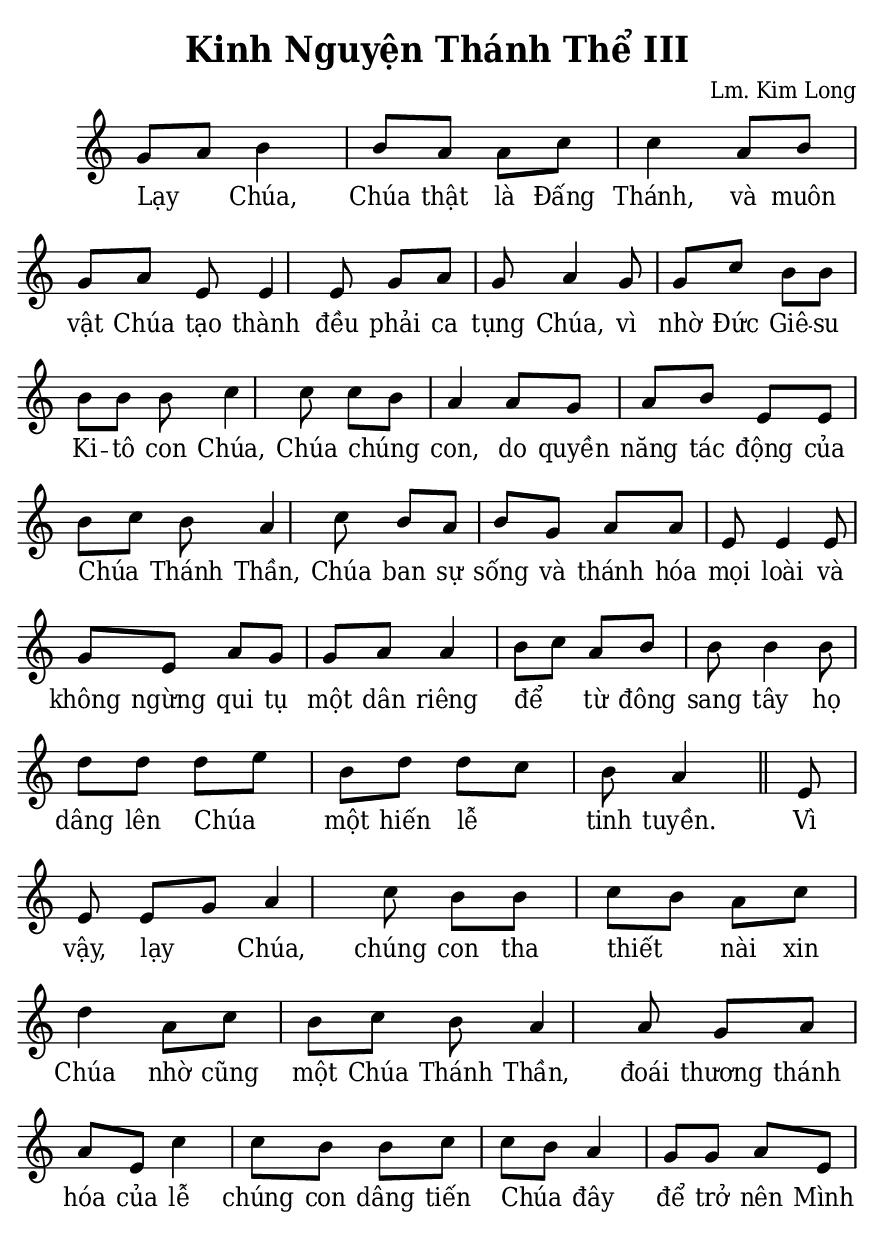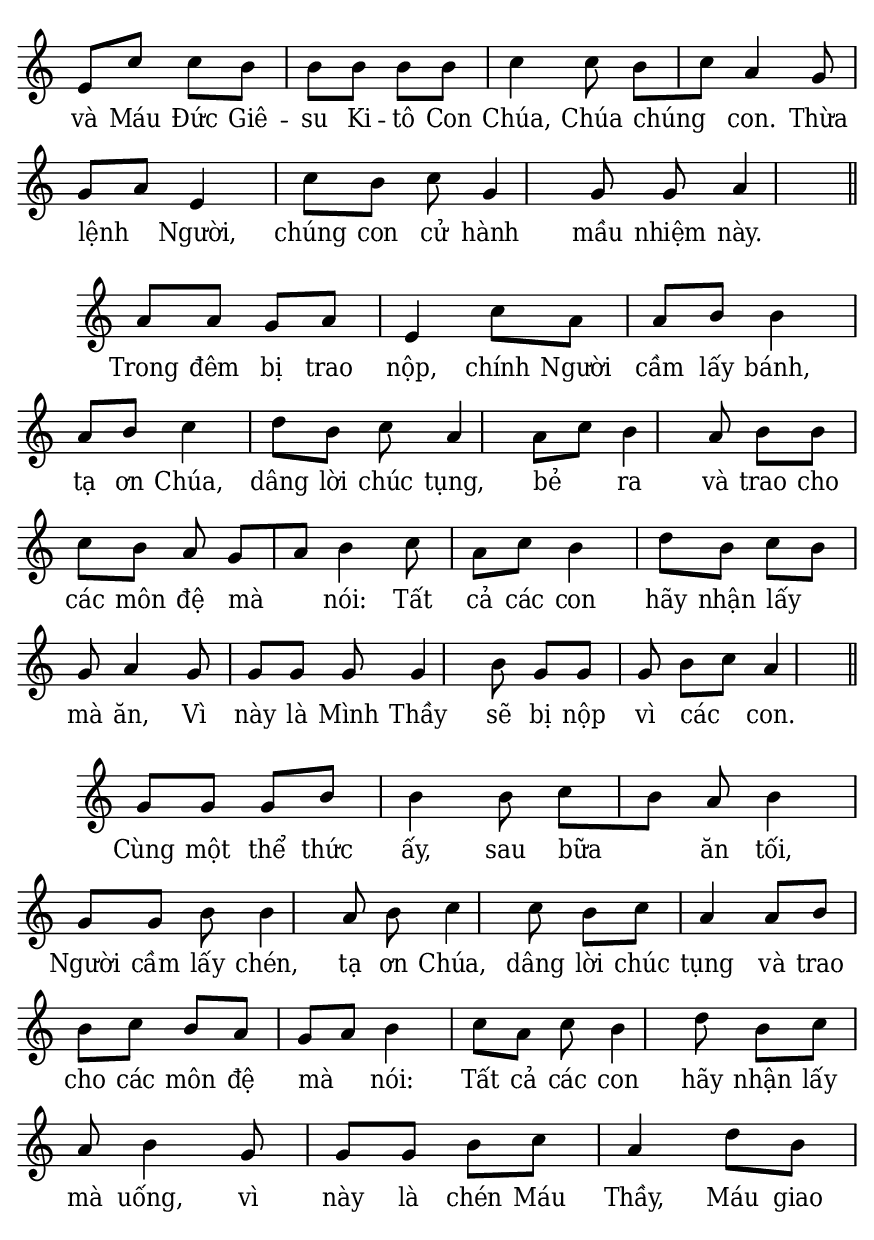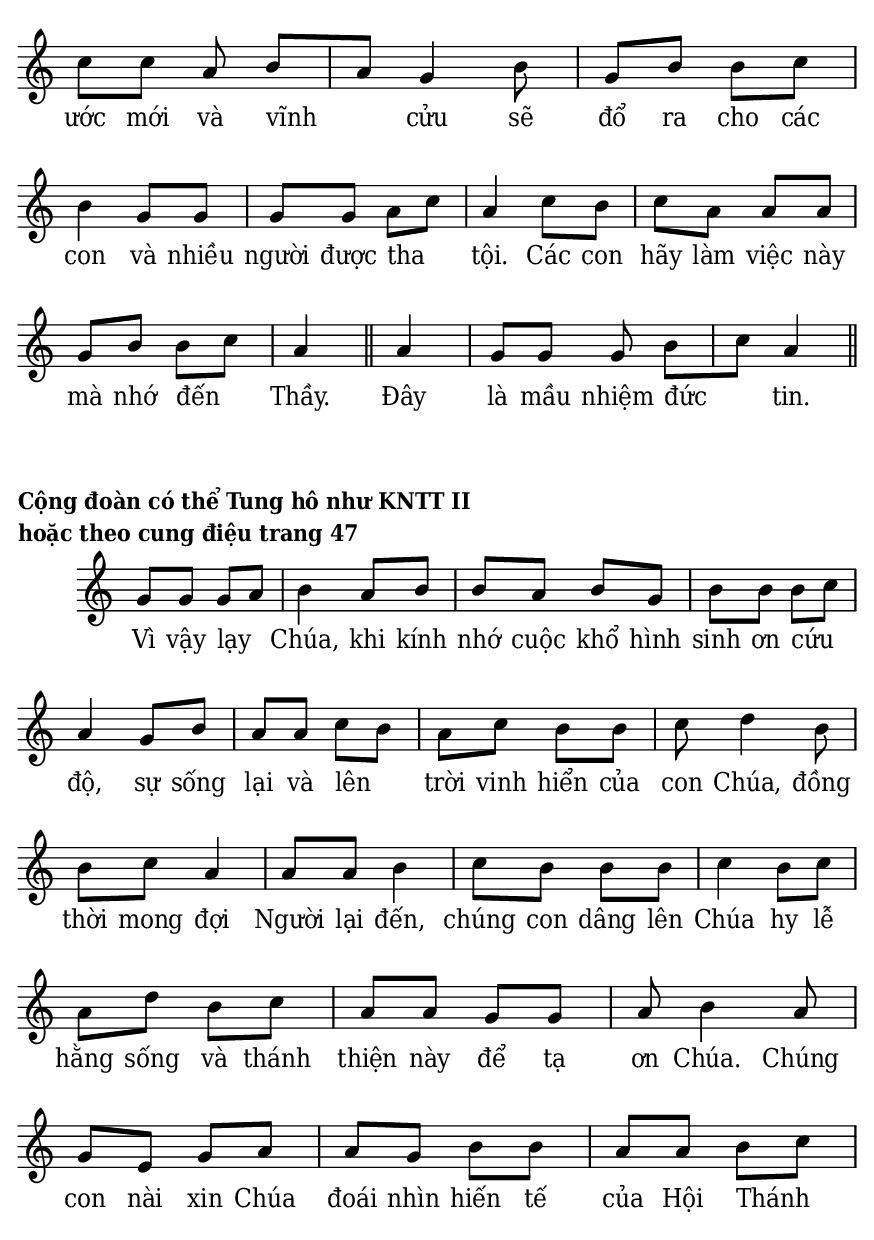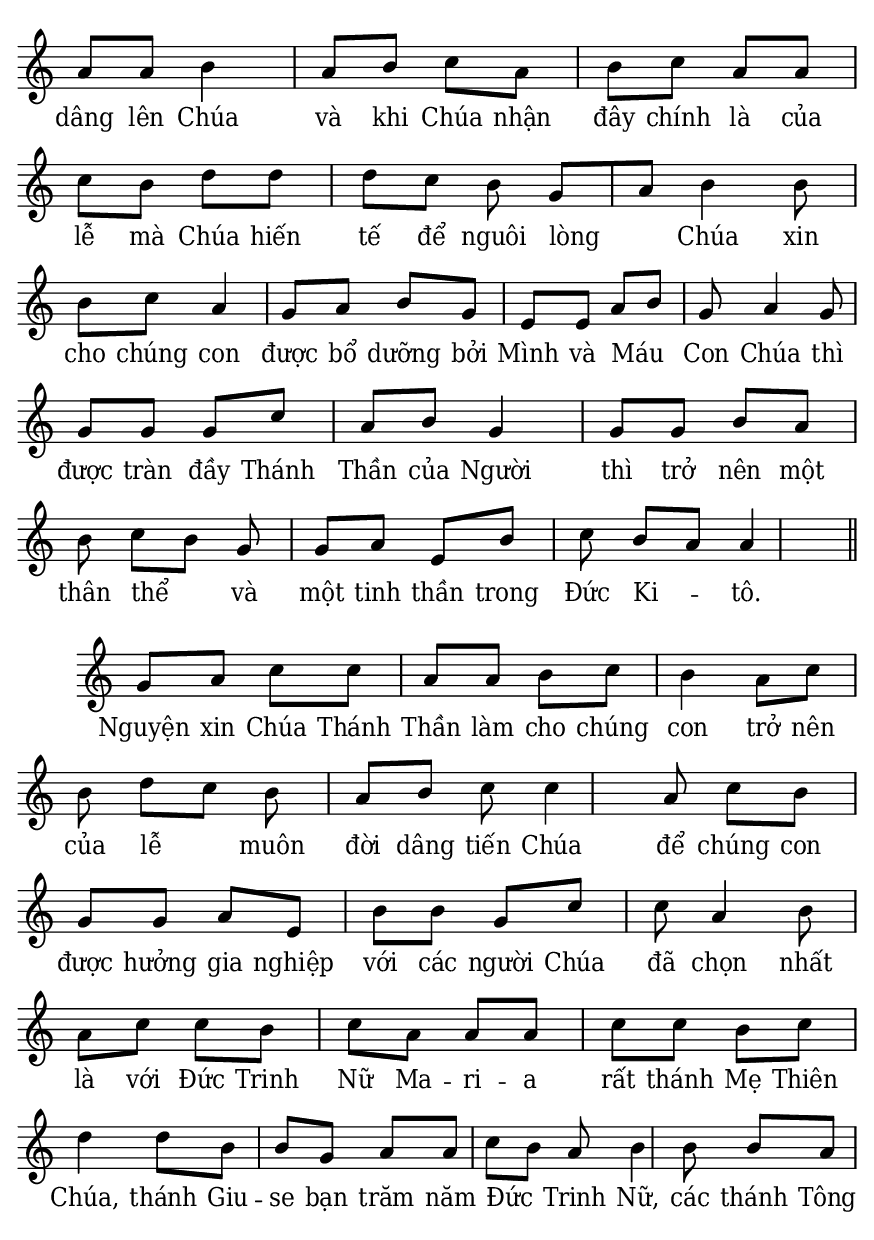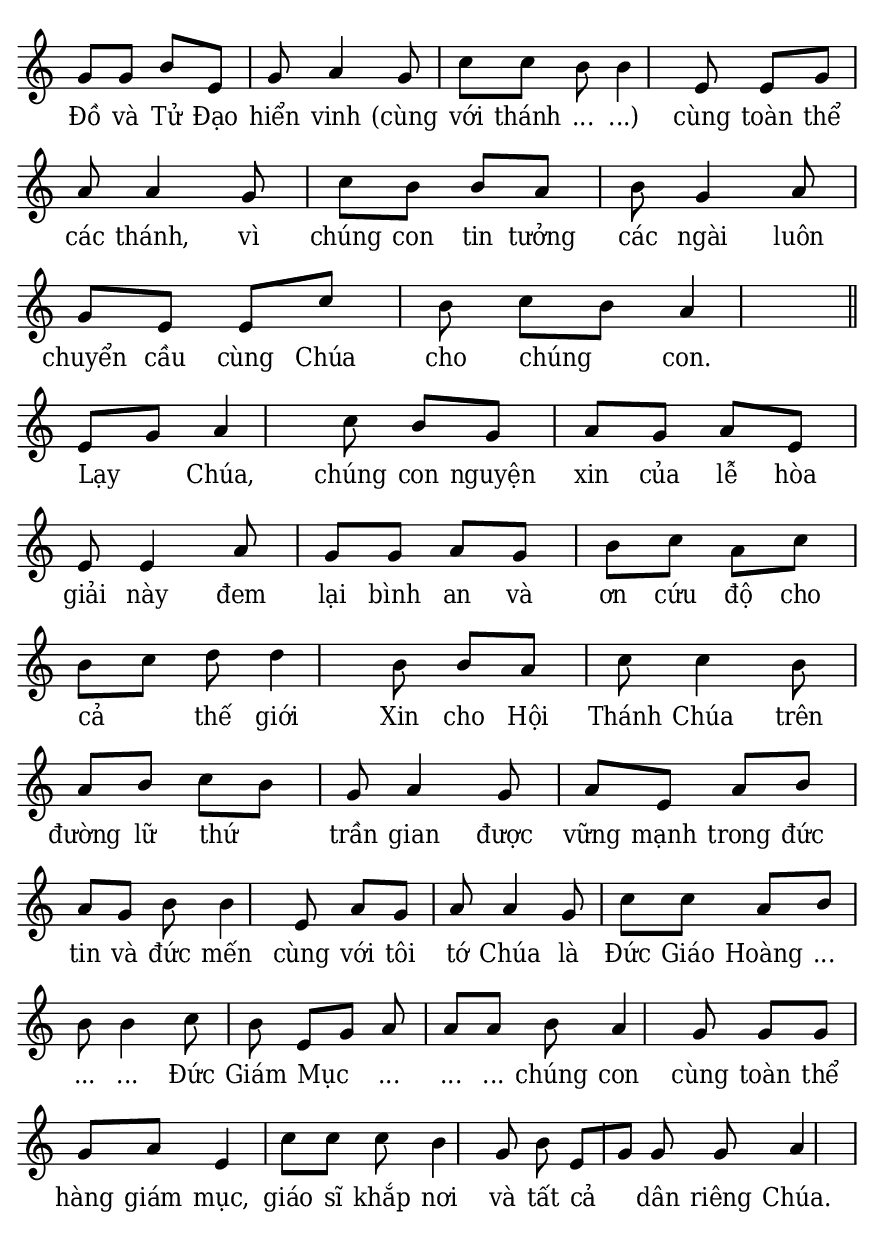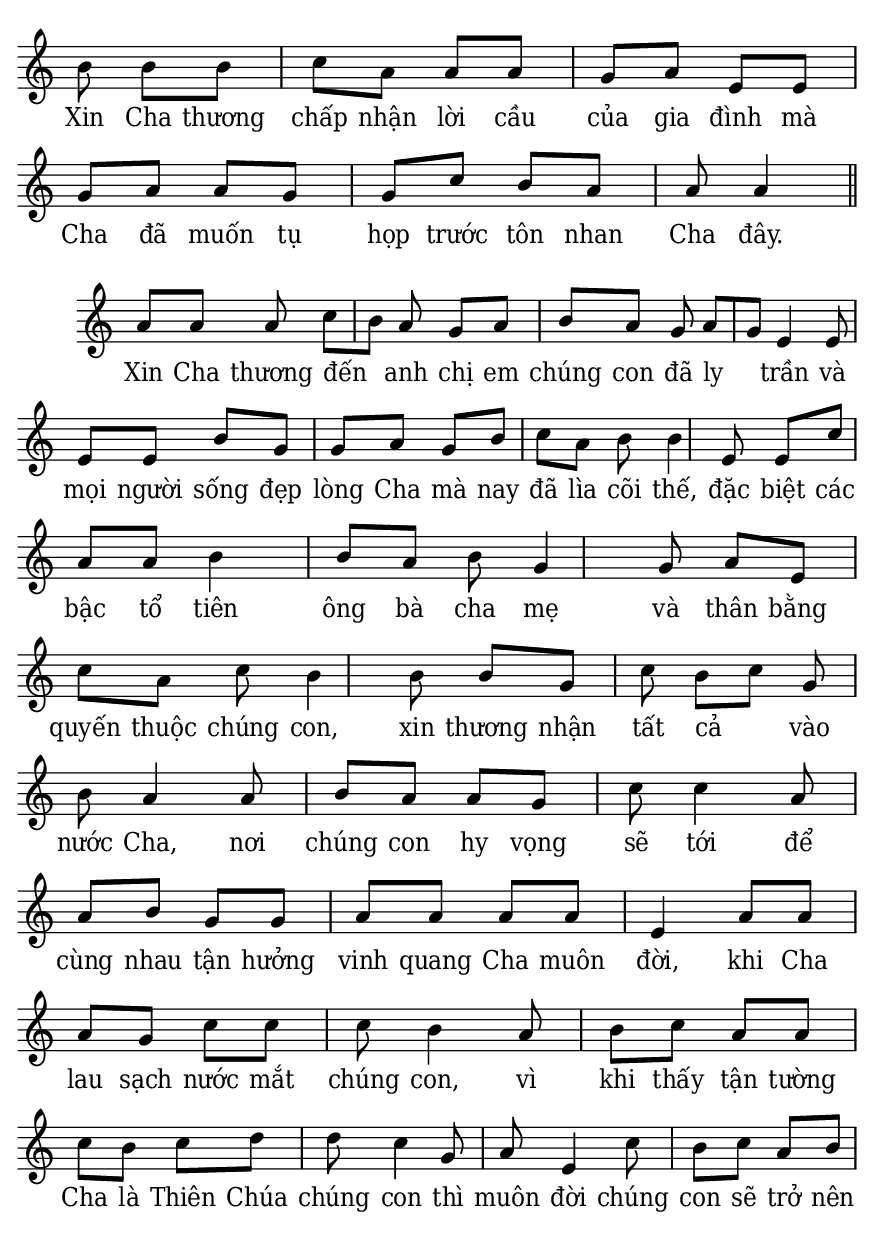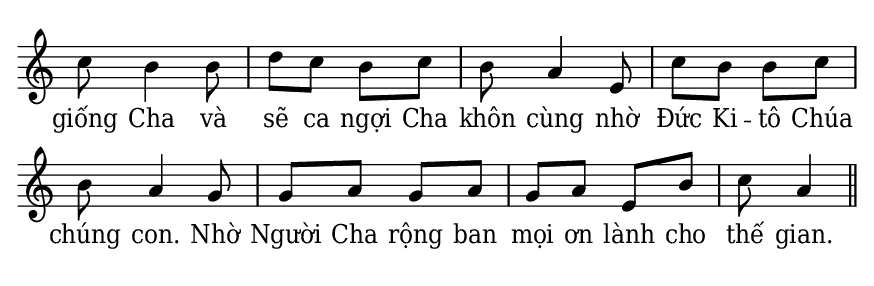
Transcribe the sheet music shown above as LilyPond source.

% Cài đặt chung
\version "2.22.1"
\include "english.ly"

\header {
  title = "Kinh Nguyện Thánh Thể III"
  composer = "Lm. Kim Long"
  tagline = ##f
}

% Nhạc
nhacMauMot = \relative c'' {
  g8 \hide ([a]) b4 b8 a a c c4 a8 b g a e e4 e8 g a
  g a4 g8 g c b b b b b c4 c8 c \hide ([b]) a4 a8
  g a b e, e b' \hide ([c]) b a4 c8 b a b g a
  a e e4 e8 g e a g g a a4 b8 \hide ([c]) a
  b b b4 b8 d d d \hide ([e]) b d d \hide ([c]) b a4 \bar "||"
  
  e8 e e \hide ([g]) a4 c8 b b c \hide ([b]) a c d4 a8 c b c
  b a4 a8 g a a e c'4 c8 b b c c \hide ([b]) a4
  g8 g a e e c' c b b b b b c4 c8 b \hide ([c])
  a4 g8 g \hide ([a]) e4 c'8 b c g4 g8 g a4 \bar "||"
}

nhacMauHai = \relative c'' {
  a8 a g a e4 c'8 a a b b4 a8 b c4
  d8 b c a4 a8 \hide ([c]) b4 a8 b b c b a g \hide ([a]) b4
  c8 a c b4 d8 b c \hide ([b]) g a4 g8 g
  g g g4 b8 g g g b \hide ([c]) a4 \bar "||"
}


nhacMauBa = \relative c'' {
  g8 g g b b4 b8 c \hide ([b])
  a b4 g8 g b b4 a8 b c4 c8 b c a4 a8 b
  b c b a g \hide ([a]) b4 c8 a c b4 d8 b c a b4
  g8 g g b c a4 d8 b c c a b \hide ([a]) g4 b8 g
  b b c b4 g8 g g g a \hide ([c]) a4 c8 b c a a a
  g b b \hide ([c]) a4 \bar "||"
  a4 g8 g g b \hide ([c]) a4 \bar "||"
}

nhacMauBon = \relative c'' {
  g8 g g \hide ([a]) b4 a8 b b a b g b b b \hide ([c]) a4
  g8 b a a c \hide ([b]) a c b b c d4 b8 b c a4 a8 a
  b4 c8 b b b c4 b8 c a d b c a a g g a
  b4 a8 g e g a a g b b a a b \hide ([c]) a a
  b4 a8 b c a b c a a c b d d d c b
  g \hide ([a]) b4 b8 b c a4 g8 a b g e e a \hide ([b]) g a4
  g8 g g g c a b g4 g8 g b a
  b c \hide ([b]) g g a e b' c b \hide ([a]) a4 \bar "||"
}


nhacMauNam = \relative c'' {
  g8 a c c a a b
  c b4 a8 c b d \hide ([c]) b a b c c4 a8 c b g
  g a e b' b g c c a4 b8 a c c b c
  a a a c c b c d4 d8 b b g a a c \hide ([b])
  a b4 b8 b a g g b e, g a4 g8 c c b
  b4 e,8 e g a a4 g8 c b b a b g4 a8 g
  e e c' b c \hide ([b]) a4 \bar "||"
  
  e8 \hide ([g]) a4 c8 b g a g a
  e e e4 a8 g g a g b c a c b \hide ([c]) d d4
  b8 b a c c4 b8 a b c \hide ([b]) g a4 g8 a e a
  b8 a g b b4 e,8 a g a a4 g8 c c a b
  b b4 c8 b e, \hide ([g]) a a a b a4 g8 g g g a e4
  c'8 c c b4 g8 b e, \hide ([g]) g g a4 \bar "|"
  
  b8 b b c a a a g a e e g a a g g c b a a a4 \bar "||"
}


nhacMauSau = \relative c'' {
  a8 a a c \hide ([b]) a g a b a g a \hide ([g]) e4
  e8 e e b' g g a g b c a b b4 e,8 e
  c'8 a a b4 b8 a b g4 g8 a e c' a
  c b4 b8 b g c b \hide ([c]) g b a4 a8 b a a
  g c c4 a8 a b g g a a a a e4 a8 a
  a g c c c b4 a8 b c a a c b c d
  d c4 g8 a e4 c'8 b c a b c b4 b8 d c
  b c b a4 e8 c' b b c b a4 g8 g
  a g a g a e b' c a4 \bar "||"
}

% Lời
loiMauMot = \lyricmode {
  Lạy Chúa, Chúa thật là Đấng Thánh,
  và muôn vật Chúa tạo thành đều phải ca tụng Chúa,
  vì nhờ Đức Giê -- su Ki -- tô con Chúa, Chúa chúng con,
  do quyền năng tác động của Chúa Thánh Thần,
  Chúa ban sự sống và thánh hóa mọi loài
  và không ngừng qui tụ một dân riêng
  để từ đông sang tây họ dâng lên Chúa
  một hiến lễ tinh tuyền.
  Vì vậy, lạy Chúa, chúng con tha thiết nài xin Chúa
  nhờ cũng một Chúa Thánh Thần,
  đoái thương thánh hóa của lễ chúng con dâng tiến Chúa đây
  để trở nên Mình và Máu Đức Giê -- su Ki -- tô Con Chúa,
  Chúa chúng con.
  Thừa lệnh Người, chúng con cử hành mầu nhiệm này.
}

loiMauHai = \lyricmode {
  Trong đêm bị trao nộp, chính Người cầm lấy bánh, tạ ơn Chúa,
  dâng lời chúc tụng, bẻ ra và trao cho các môn đệ mà nói:
  Tất cả các con hãy nhận lấy mà ăn,
  Vì này là Mình Thầy sẽ bị nộp vì các con.
}

loiMauBa = \lyricmode {
  Cùng một thể thức ấy, sau bữa ăn tối,
  Người cầm lấy chén, tạ ơn Chúa, dâng lời chúc tụng
  và trao cho các môn đệ mà nói:
  Tất cả các con hãy nhận lấy mà uống,
  vì này là chén Máu Thầy,
  Máu giao ước mới và vĩnh cửu
  sẽ đổ ra cho các con và nhiều người được tha tội.
  Các con hãy làm việc này mà nhớ đến Thầy.
  Đây là mầu nhiệm đức tin.
}

loiMauBon = \lyricmode {
  Vì vậy lạy Chúa, khi kính nhớ cuộc khổ hình sinh ơn cứu độ,
  sự sống lại và lên trời vinh hiển của con Chúa,
  đồng thời mong đợi Người lại đến,
  chúng con dâng lên Chúa hy lễ hằng sống và thánh thiện này
  để tạ ơn Chúa.
  Chúng con nài xin Chúa đoái nhìn hiến tế của Hội Thánh
  dâng lên Chúa và khi Chúa nhận đây chính là của lễ
  mà Chúa hiến tế để nguôi lòng Chúa
  xin cho chúng con được bổ dưỡng bởi Mình và Máu Con Chúa
  thì được tràn đầy Thánh Thần của Người
  thì trở nên một thân thể và một tinh thần trong Đức Ki -- tô.
}

loiMauNam = \lyricmode {
  Nguyện xin Chúa Thánh Thần làm cho chúng con trở nên
  của lễ muôn đời dâng tiến Chúa
  để chúng con được hưởng gia nghiệp với các người Chúa đã chọn
  nhất là với Đức Trinh Nữ Ma -- ri -- a rất thánh
  Mẹ Thiên Chúa, thánh Giu -- se bạn trăm năm Đức Trinh Nữ,
  các thánh Tông Đồ và Tử Đạo hiển vinh
  (cùng với thánh "..." "...)"
  cùng toàn thể các thánh, vì chúng con tin tưởng các ngài
  luôn chuyển cầu cùng Chúa cho chúng con.
  Lạy Chúa, chúng con nguyện xin của lễ hòa giải này
  đem lại bình an và ơn cứu độ cho cả thế giới
  Xin cho Hội Thánh Chúa trên đường lữ thứ trần gian
  được vững mạnh trong đức tin và đức mến
  cùng với tôi tớ Chúa là Đức Giáo Hoàng "..." "..." "..."
  Đức Giám Mục "..." "..." "..." chúng con
  cùng toàn thể hàng giám mục,
  giáo sĩ khắp nơi và tất cả dân riêng Chúa.
  Xin Cha thương chấp nhận lời cầu của gia đình
  mà Cha đã muốn tụ họp trước tôn nhan Cha đây.
}

loiMauSau = \lyricmode {
  Xin Cha thương đến anh chị em chúng con đã ly trần
  và mọi người sống đẹp lòng Cha mà nay đã lìa cõi thế,
  đặc biệt các bậc tổ tiên ông bà cha mẹ
  và thân bằng quyến thuộc chúng con,
  xin thương nhận tất cả vào nước Cha,
  nơi chúng con hy vọng sẽ tới để cùng nhau
  tận hưởng vinh quang Cha muôn đời,
  khi Cha lau sạch nước mắt chúng con,
  vì khi thấy tận tường Cha là Thiên Chúa chúng con
  thì muôn đời chúng con sẽ trở nên giống Cha
  và sẽ ca ngợi Cha khôn cùng nhờ Đức Ki -- tô
  Chúa chúng con.
  Nhờ Người Cha rộng ban mọi ơn lành cho thế gian.
}

% Dàn trang
\paper {
  #(set-paper-size "a5")
  top-margin = 3\mm
  bottom-margin = 3\mm
  left-margin = 3\mm
  right-margin = 3\mm
  indent = #0
  #(define fonts
	 (make-pango-font-tree "Deja Vu Serif Condensed"
	 		       "Deja Vu Serif Condensed"
			       "Deja Vu Serif Condensed"
			       (/ 20 20)))
  print-page-number = ##f
}

TongNhip = {
  \key c \major
  \time 2/4
  \set Timing.beamExceptions = #'()
  \set Timing.baseMoment = #(ly:make-moment 1/4)
}

% Đổi kích thước nốt cho bè phụ
notBePhu =
#(define-music-function (font-size music) (number? ly:music?)
   (for-some-music
     (lambda (m)
       (if (music-is-of-type? m 'rhythmic-event)
           (begin
             (set! (ly:music-property m 'tweaks)
                   (cons `(font-size . ,font-size)
                         (ly:music-property m 'tweaks)))
             #t)
           #f))
     music)
   music)

\score {
  <<
    \new Staff \with {
      \remove "Time_signature_engraver"
    }
    <<
        \clef treble
        \new Voice = beSop {
          \TongNhip \nhacMauMot
        }
      \new Lyrics \lyricsto beSop \loiMauMot
    >>
  >>
  \layout {
    indent = 10
    \override Lyrics.LyricSpace.minimum-distance = #1
    \override Score.BarNumber.break-visibility = ##(#f #f #f)
    \override Score.SpacingSpanner.uniform-stretching = ##t
    \set Score.defaultBarType = ""
    \set Score.barAlways = ##t
  }
}

\score {
  <<
    \new Staff \with {
      \remove "Time_signature_engraver"
    }
    <<
        \clef treble
        \new Voice = beSop {
          \TongNhip \nhacMauHai
        }
      \new Lyrics \lyricsto beSop \loiMauHai
    >>
  >>
  \layout {
    indent = 10
    \override Lyrics.LyricSpace.minimum-distance = #1
    \override Score.BarNumber.break-visibility = ##(#f #f #f)
    \override Score.SpacingSpanner.uniform-stretching = ##t
    \set Score.defaultBarType = ""
    \set Score.barAlways = ##t
    ragged-last = ##f
  }
}

\score {
  <<
    \new Staff \with {
      \remove "Time_signature_engraver"
    }
    <<
        \clef treble
        \new Voice = beSop {
          \TongNhip \nhacMauBa
        }
      \new Lyrics \lyricsto beSop \loiMauBa
    >>
  >>
  \layout {
    indent = 10
    \override Lyrics.LyricSpace.minimum-distance = #1
    \override Score.BarNumber.break-visibility = ##(#f #f #f)
    \override Score.SpacingSpanner.uniform-stretching = ##t
    \set Score.defaultBarType = ""
    \set Score.barAlways = ##t
  }
}

\markup {
  \vspace #3
  \column {
    \line { \bold "Cộng đoàn có thể Tung hô như KNTT II" }
    \line { \bold "hoặc theo cung điệu trang 47" }
  }
}

\score {
  <<
    \new Staff \with {
      \remove "Time_signature_engraver"
    }
    <<
        \clef treble
        \new Voice = beSop {
          \TongNhip \nhacMauBon
        }
      \new Lyrics \lyricsto beSop \loiMauBon
    >>
  >>
  \layout {
    indent = 10
    \override Lyrics.LyricSpace.minimum-distance = #1
    \override Score.BarNumber.break-visibility = ##(#f #f #f)
    \override Score.SpacingSpanner.uniform-stretching = ##t
    \override LyricHyphen.minimum-distance = #2
    \set Score.defaultBarType = ""
    \set Score.barAlways = ##t
  }
}

\score {
  <<
    \new Staff \with {
      \remove "Time_signature_engraver"
    }
    <<
        \clef treble
        \new Voice = beSop {
          \TongNhip \nhacMauNam
        }
      \new Lyrics \lyricsto beSop \loiMauNam
    >>
  >>
  \layout {
    indent = 10
    \override Lyrics.LyricSpace.minimum-distance = #1
    \override Score.BarNumber.break-visibility = ##(#f #f #f)
    \override Score.SpacingSpanner.uniform-stretching = ##t
    \override LyricHyphen.minimum-distance = #2
    \set Score.defaultBarType = ""
    \set Score.barAlways = ##t
    ragged-last = ##f
  }
}

\score {
  <<
    \new Staff \with {
      \remove "Time_signature_engraver"
    }
    <<
        \clef treble
        \new Voice = beSop {
          \TongNhip \nhacMauSau
        }
      \new Lyrics \lyricsto beSop \loiMauSau
    >>
  >>
  \layout {
    indent = 10
    ragged-right = ##f
    \override Lyrics.LyricSpace.minimum-distance = #1
    \override Score.BarNumber.break-visibility = ##(#f #f #f)
    \override Score.SpacingSpanner.uniform-stretching = ##t
    \override LyricHyphen.minimum-distance = #2
    \set Score.defaultBarType = ""
    \set Score.barAlways = ##t
  }
}
